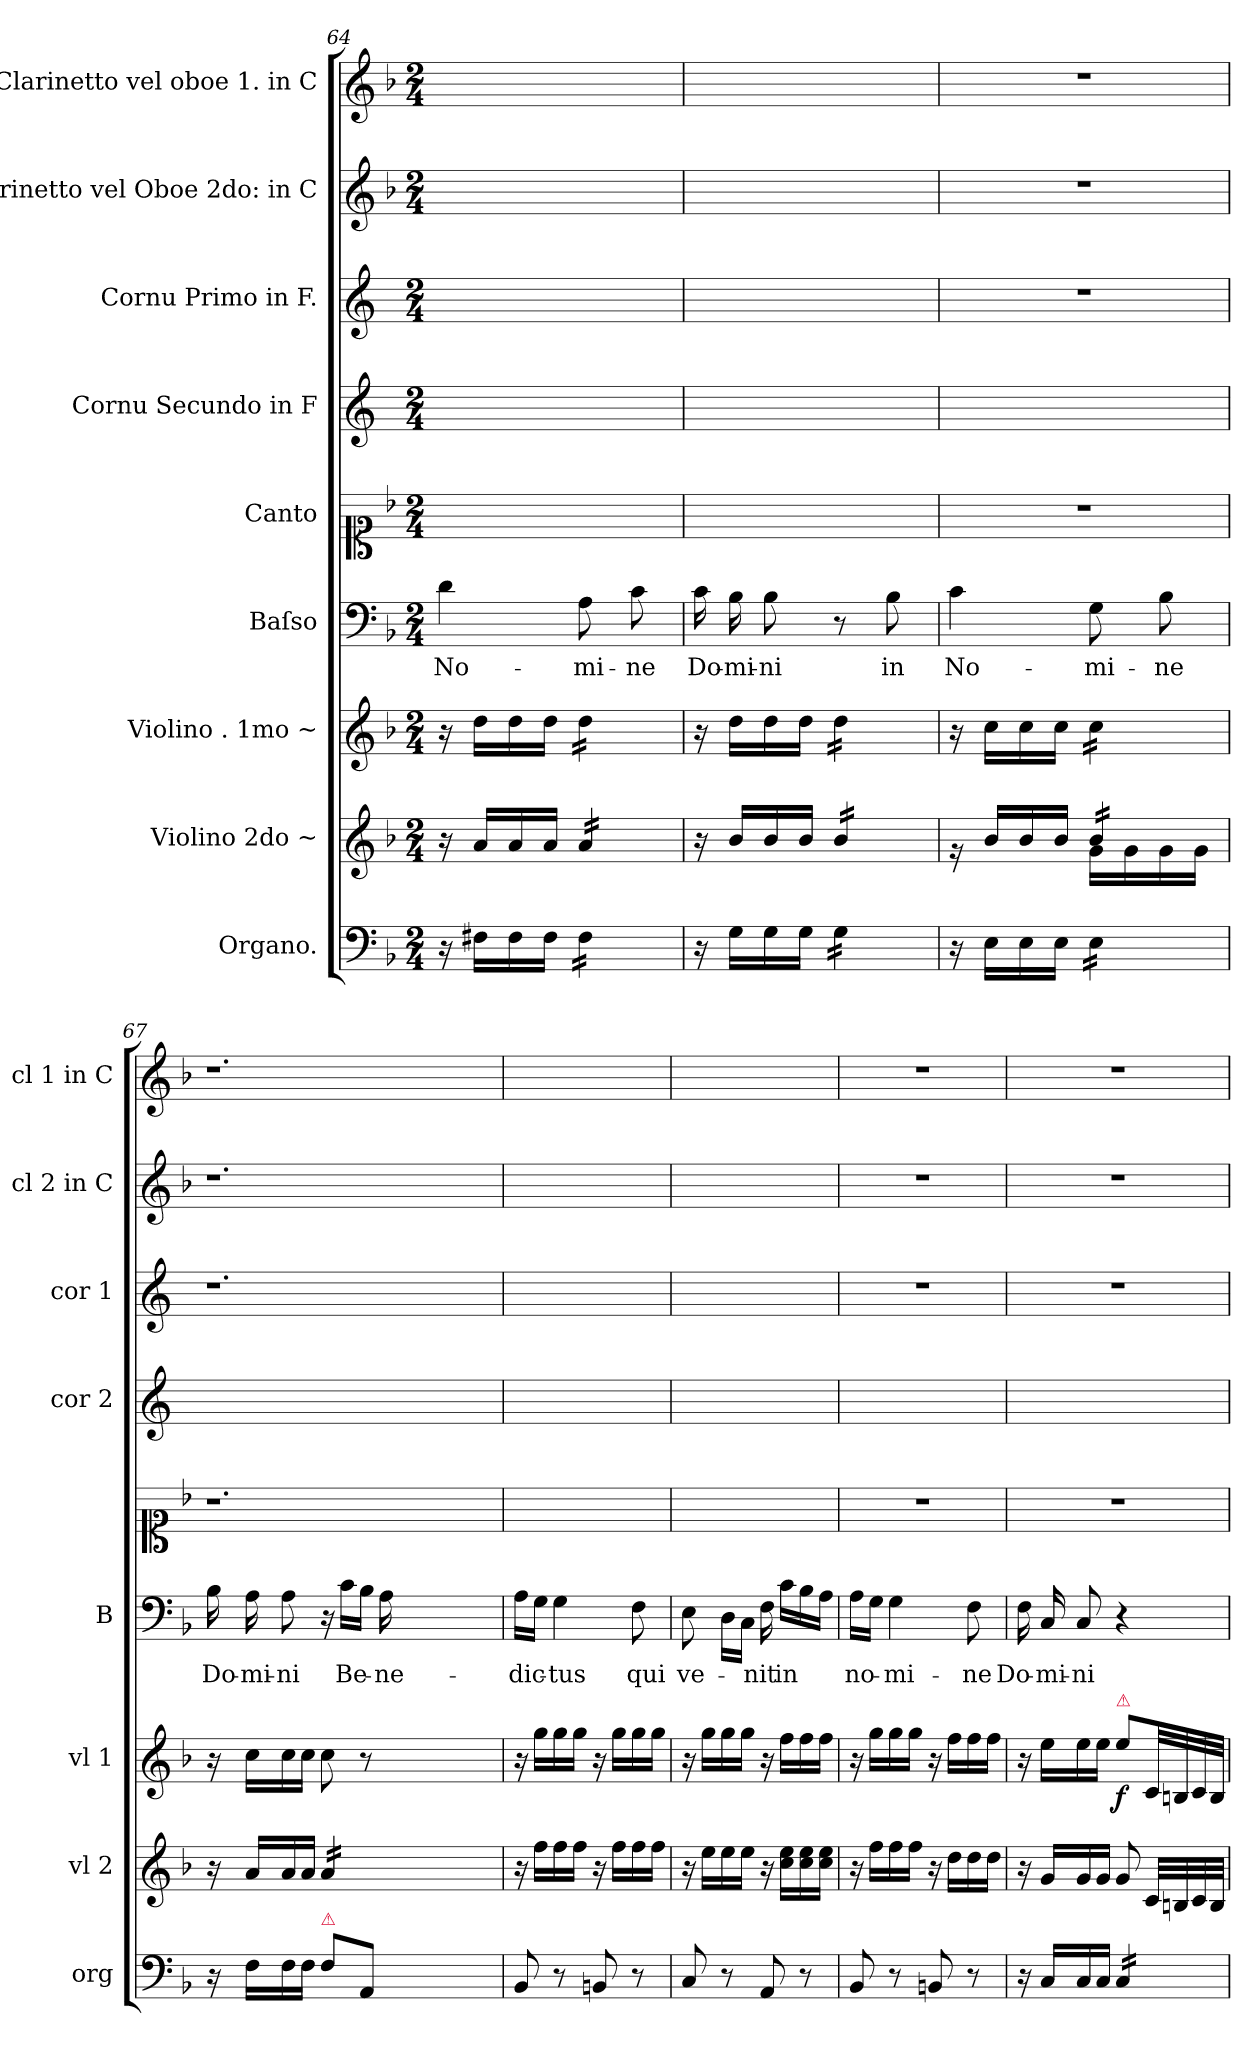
**kern	**kern	**kern	**dynam	**kern	**text	**kern	**kern	**kern	**kern	**kern
*part9	*part8	*part7	*part7	*part6	*part6	*part5	*part4	*part3	*part2	*part1
*staff9	*staff8	*staff7	*staff7	*staff6	*staff6	*staff5	*staff4	*staff3	*staff2	*staff1
*I"Organo.	*I"Violino 2do ~	*I"Violino . 1mo ~	*	*I"Baſso	*	*I"Canto	*I"Cornu Secundo in F	*I"Cornu Primo in F.	*I"Clarinetto vel Oboe 2do: in C	*I"Clarinetto vel oboe 1. in C
*I'org	*I'vl 2	*I'vl 1	*	*I'B	*	*	*I'cor 2	*I'cor 1	*I'cl 2 in C	*I'cl 1 in C
*clefF4	*clefG2	*clefG2	*	*clefF4	*	*clefC1	*clefG2	*clefG2	*clefG2	*clefG2
*	*	*	*	*	*	*	*ITrd4c7	*ITrd4c7	*	*
*k[b-]	*k[b-]	*k[b-]	*	*k[b-]	*	*k[b-]	*k[b-]	*k[b-]	*k[b-]	*k[b-]
*F:	*F:	*F:	*	*F:	*	*F:	*F:	*F:	*F:	*F:
*M2/4	*M2/4	*M2/4	*	*M2/4	*	*M2/4	*M2/4	*M2/4	*M2/4	*M2/4
=64	=64	=64	=64	=64	=64	=64	=64	=64	=64	=64
16r	16r	16r	.	4d\	No-	2ryy	2ryy	2ryy	2ryy	2ryy
16F#X\LL	16a/LL	16dd\LL	.	.	.	.	.	.	.	.
16F#\	16a/	16dd\	.	.	.	.	.	.	.	.
16F#\JJ	16a/JJ	16dd\JJ	.	.	.	.	.	.	.	.
*tremolo	*	*	*	*	*	*	*	*	*	*
*	*tremolo	*	*	*	*	*	*	*	*	*
*	*	*tremolo	*	*	*	*	*	*	*	*
16F#\LL	16a/LL	16dd\LL	.	8A\	-mi-	.	.	.	.	.
16F#\	16a/	16dd\	.	.	.	.	.	.	.	.
16F#\	16a/	16dd\	.	8c\	-ne	.	.	.	.	.
16F#\JJ	16a/JJ	16dd\JJ	.	.	.	.	.	.	.	.
*	*	*Xtremolo	*	*	*	*	*	*	*	*
*	*Xtremolo	*	*	*	*	*	*	*	*	*
*Xtremolo	*	*	*	*	*	*	*	*	*	*
=65	=65	=65	=65	=65	=65	=65	=65	=65	=65	=65
16r	16r	16r	.	16c\	Do-	2ryy	2ryy	2ryy	2ryy	2ryy
16G\LL	16b-/LL	16dd\LL	.	16B-\	-mi-	.	.	.	.	.
16G\	16b-/	16dd\	.	8B-\	-ni	.	.	.	.	.
16G\JJ	16b-/JJ	16dd\JJ	.	.	.	.	.	.	.	.
*tremolo	*	*	*	*	*	*	*	*	*	*
*	*tremolo	*	*	*	*	*	*	*	*	*
*	*	*tremolo	*	*	*	*	*	*	*	*
16G\LL	16b-/LL	16dd\LL	.	8r	.	.	.	.	.	.
16G\	16b-/	16dd\	.	.	.	.	.	.	.	.
16G\	16b-/	16dd\	.	8B-\	in	.	.	.	.	.
16G\JJ	16b-/JJ	16dd\JJ	.	.	.	.	.	.	.	.
*	*	*Xtremolo	*	*	*	*	*	*	*	*
*	*Xtremolo	*	*	*	*	*	*	*	*	*
*Xtremolo	*	*	*	*	*	*	*	*	*	*
=66	=66	=66	=66	=66	=66	=66	=66	=66	=66	=66
*	*^	*	*	*	*	*	*	*	*	*
16r	16rg	16ryy	16r	.	4c\	No-	2r	2ryy	2r	2r	2r
16E\LL	16b-/LL	16ryy	16cc\LL	.	.	.	.	.	.	.	.
16E\	16b-/	16ryy	16cc\	.	.	.	.	.	.	.	.
16E\JJ	16b-/JJ	16ryy	16cc\JJ	.	.	.	.	.	.	.	.
*tremolo	*	*	*	*	*	*	*	*	*	*	*
*	*tremolo	*	*	*	*	*	*	*	*	*	*
*	*	*	*tremolo	*	*	*	*	*	*	*	*
16E\LL	16b-/LL	16g\LL	16cc\LL	.	8G\	-mi-	.	.	.	.	.
16E\	16b-/	16g\	16cc\	.	.	.	.	.	.	.	.
16E\	16b-/	16g\	16cc\	.	8B-\	-ne	.	.	.	.	.
16E\JJ	16b-/JJ	16g\JJ	16cc\JJ	.	.	.	.	.	.	.	.
*	*	*	*Xtremolo	*	*	*	*	*	*	*	*
*	*Xtremolo	*	*	*	*	*	*	*	*	*	*
*Xtremolo	*	*	*	*	*	*	*	*	*	*	*
*	*v	*v	*	*	*	*	*	*	*	*	*
=67	=67	=67	=67	=67	=67	=67	=67	=67	=67	=67
16r	16r	16r	.	16B-\	Do-	1.r	2ryy	1.r	1.r	1.r
16F\LL	16a/LL	16cc\LL	.	16A\	-mi-	.	.	.	.	.
16F\	16a/	16cc\	.	8A\	-ni	.	.	.	.	.
16F\JJ	16a/JJ	16cc\JJ	.	.	.	.	.	.	.	.
!LO:TX:a:color=crimson:t=⚠	!	!	!	!	!	!	!	!	!	!
*	*tremolo	*	*	*	*	*	*	*	*	*
8F\L	16a/LL	8cc\	.	16r	.	.	.	.	.	.
.	16a/	.	.	16c\LL	Be-	.	.	.	.	.
8AA/J	16a/	8r	.	16B-\JJ	.	.	.	.	.	.
.	16a/JJ	.	.	16A\	-ne-	.	.	.	.	.
*	*Xtremolo	*	*	*	*	*	*	*	*	*
1ryy	1ryy	1ryy	.	1ryy	.	.	1ryy	.	.	.
=68	=68	=68	=68	=68	=68	=68	=68	=68	=68	=68
8BB-/	16r	16r	.	16A\LL	-dic-	2ryy	2ryy	2ryy	2ryy	2ryy
.	16ff\LL	16gg\LL	.	16G\JJ	.	.	.	.	.	.
8r	16ff\	16gg\	.	4G\	-tus	.	.	.	.	.
.	16ff\JJ	16gg\JJ	.	.	.	.	.	.	.	.
8BBn/	16r	16r	.	.	.	.	.	.	.	.
.	16ff\LL	16gg\LL	.	.	.	.	.	.	.	.
8r	16ff\	16gg\	.	8F\	qui	.	.	.	.	.
.	16ff\JJ	16gg\JJ	.	.	.	.	.	.	.	.
=69	=69	=69	=69	=69	=69	=69	=69	=69	=69	=69
8C/	16r	16r	.	8E\	ve-	2ryy	2ryy	2ryy	2ryy	2ryy
.	16ee\LL	16gg\LL	.	.	.	.	.	.	.	.
8r	16ee\	16gg\	.	16D\LL	.	.	.	.	.	.
.	16ee\JJ	16gg\JJ	.	16C\JJ	.	.	.	.	.	.
8AA/	16r	16r	.	16F\	-nit	.	.	.	.	.
.	16cc\ 16ee\LL	16ff\LL	.	16c\LL	in	.	.	.	.	.
8r	16cc\ 16ee\	16ff\	.	16B-\	.	.	.	.	.	.
.	16cc\ 16ee\JJ	16ff\JJ	.	16A\JJ	.	.	.	.	.	.
=70	=70	=70	=70	=70	=70	=70	=70	=70	=70	=70
8BB-/	16r	16r	.	16A\LL	no-	2r	2ryy	2r	2r	2r
.	16ff\LL	16gg\LL	.	16G\JJ	.	.	.	.	.	.
8r	16ff\	16gg\	.	4G\	-mi-	.	.	.	.	.
.	16ff\JJ	16gg\JJ	.	.	.	.	.	.	.	.
8BBn/	16r	16r	.	.	.	.	.	.	.	.
.	16dd\LL	16ff\LL	.	.	.	.	.	.	.	.
8r	16dd\	16ff\	.	8F\	-ne	.	.	.	.	.
.	16dd\JJ	16ff\JJ	.	.	.	.	.	.	.	.
=71	=71	=71	=71	=71	=71	=71	=71	=71	=71	=71
16r	16r	16r	.	16F\	Do-	2r	2ryy	2r	2r	2r
16C/LL	16g/LL	16ee\LL	.	16C/	-mi-	.	.	.	.	.
16C/	16g/	16ee\	.	8C/	-ni	.	.	.	.	.
16C/JJ	16g/JJ	16ee\JJ	.	.	.	.	.	.	.	.
!	!	!LO:TX:a:color=crimson:t=⚠	!	!	!	!	!	!	!	!
!	!	!	!LO:DY:b	!	!	!	!	!	!	!
*tremolo	*	*	*	*	*	*	*	*	*	*
16C/LL	8g/	8ee\L	f	4r	.	.	.	.	.	.
16C/	.	.	.	.	.	.	.	.	.	.
16C/	32c/LLL	32c/LL	.	.	.	.	.	.	.	.
.	32Bn/	32Bn/	.	.	.	.	.	.	.	.
16C/JJ	32c/	32c/	.	.	.	.	.	.	.	.
*Xtremolo	*	*	*	*	*	*	*	*	*	*
.	32B/JJJ	32B/JJJ	.	.	.	.	.	.	.	.
=	=	=	=	=	=	=	=	=	=	=
*-	*-	*-	*-	*-	*-	*-	*-	*-	*-	*-
